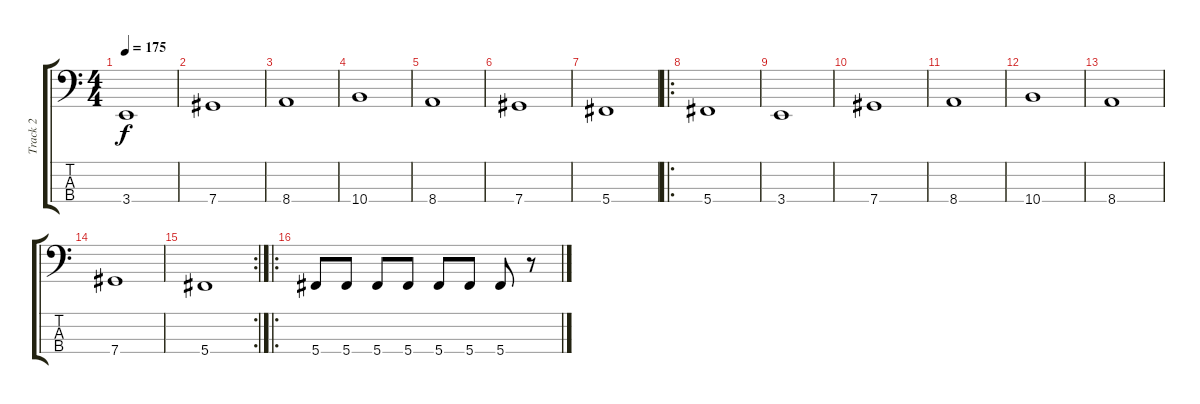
\track ("Track 2" "Track 2") {instrument electricbassfinger}
\staff {score tabs}
\tuning (Gb2 Db2 Ab1 Db1) {hide}
\ts (4 4)
\tempo 175
\clef f4
\ks c
3.4.1{dy f} |
7.4.1 |
8.4.1 |
10.4.1 |
8.4.1 |
7.4.1 |
5.4.1 |
\ro
5.4.1 |
3.4.1 |
7.4.1 |
8.4.1 |
10.4.1 |
8.4.1 |
7.4.1 |
\rc 2
5.4.1 |
\ro
5.4.8 5.4.8 5.4.8 5.4.8 5.4.8 5.4.8 5.4.8 r.8
